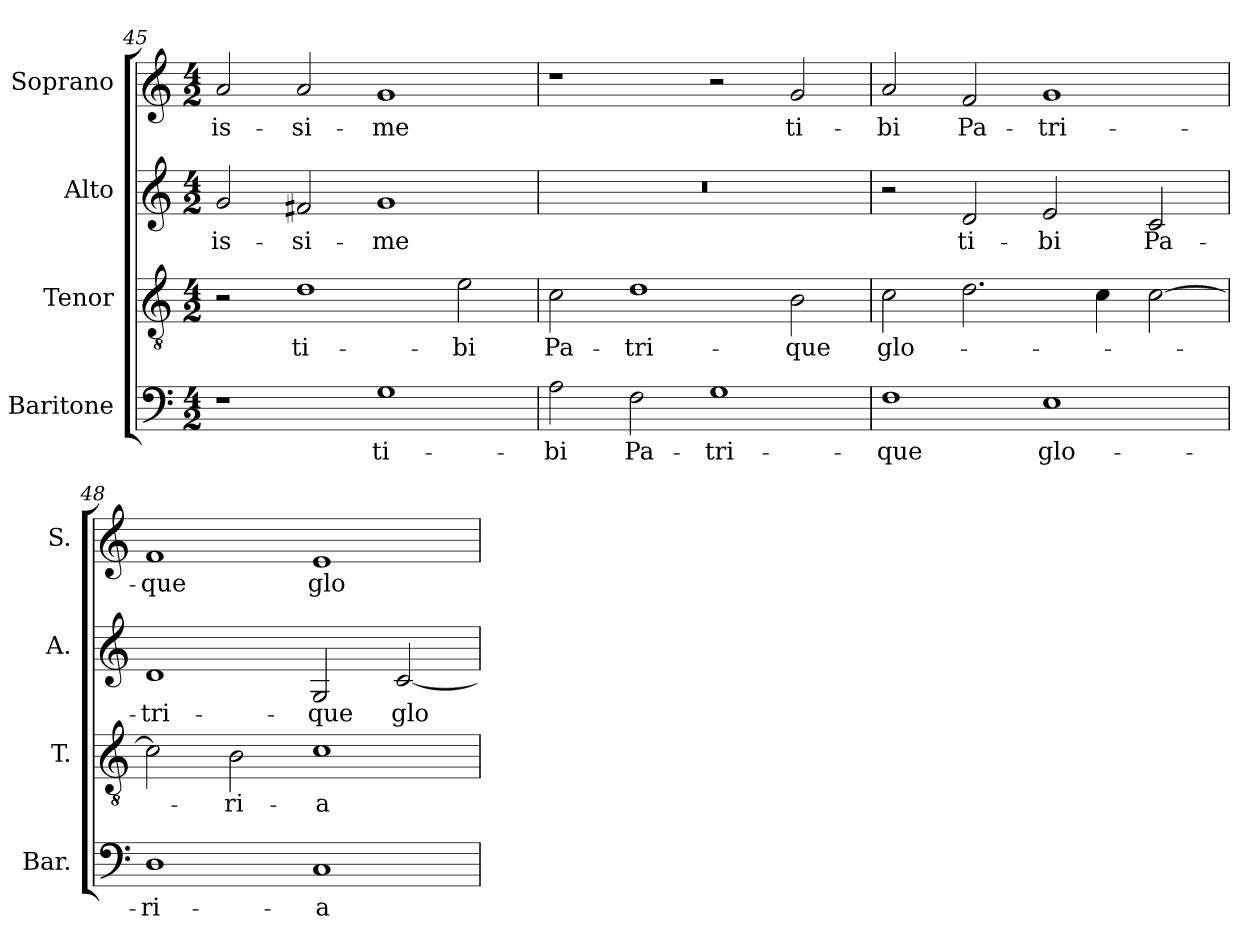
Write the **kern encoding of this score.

**kern	**text	**kern	**text	**kern	**text	**kern	**text
*part4	*part4	*part3	*part3	*part2	*part2	*part1	*part1
*staff4	*staff4	*staff3	*staff3	*staff2	*staff2	*staff1	*staff1
*I"Baritone	*	*I"Tenor	*	*I"Alto	*	*I"Soprano	*
*I'Bar.	*	*I'T.	*	*I'A.	*	*I'S.	*
*clefF4	*	*clefGv2	*	*clefG2	*	*clefG2	*
*	*	*ITrd7c12	*	*	*	*	*
*k[]	*	*k[]	*	*k[]	*	*k[]	*
*C:	*	*C:	*	*C:	*	*C:	*
*M4/2	*	*M4/2	*	*M4/2	*	*M4/2	*
=45	=45	=45	=45	=45	=45	=45	=45
!	!	!	!	!	!LO:LY:b:color=#000000	!	!
!	!	!	!	!	!	!	!LO:LY:b:color=#000000
1r	.	2r	.	2gi/	-is-	2ai/	-is-
!	!	!	!LO:LY:b:color=#000000	!	!	!	!
!	!	!	!	!	!LO:LY:b:color=#000000	!	!
!	!	!	!	!	!	!	!LO:LY:b:color=#000000
.	.	1Di	ti-	2f#Xi/	-si-	2ai/	-si-
!	!LO:LY:b:color=#000000	!	!	!	!	!	!
!	!	!	!	!	!LO:LY:b:color=#000000	!	!
!	!	!	!	!	!	!	!LO:LY:b:color=#000000
1Gi	ti-	.	.	1gi	-me	1gi	-me
!	!	!	!LO:LY:b:color=#000000	!	!	!	!
.	.	2Ei\	-bi	.	.	.	.
=46	=46	=46	=46	=46	=46	=46	=46
!	!LO:LY:b:color=#000000	!	!	!	!	!	!
!	!	!	!LO:LY:b:color=#000000	!LO:N:vis=1	!	!	!
2Ai\	-bi	2Ci\	Pa-	0r	.	1r	.
!	!LO:LY:b:color=#000000	!	!	!	!	!	!
!	!	!	!LO:LY:b:color=#000000	!	!	!	!
2Fi\	Pa-	1Di	-tri-	.	.	.	.
!	!LO:LY:b:color=#000000	!	!	!	!	!	!
1Gi	-tri-	.	.	.	.	2r	.
!	!	!	!LO:LY:b:color=#000000	!	!	!	!
!	!	!	!	!	!	!	!LO:LY:b:color=#000000
.	.	2BBi\	-que	.	.	2gi/	ti-
=47	=47	=47	=47	=47	=47	=47	=47
!	!LO:LY:b:color=#000000	!	!	!	!	!	!
!	!	!	!LO:LY:b:color=#000000	!	!	!	!
!	!	!	!	!	!	!	!LO:LY:b:color=#000000
1Fi	-que	2Ci\	glo-	2r	.	2ai/	-bi
!	!	!	!	!	!LO:LY:b:color=#000000	!	!
!	!	!	!	!	!	!	!LO:LY:b:color=#000000
.	.	2.Di\	.	2di/	ti-	2fi/	Pa-
!	!LO:LY:b:color=#000000	!	!	!	!	!	!
!	!	!	!	!	!LO:LY:b:color=#000000	!	!
!	!	!	!	!	!	!	!LO:LY:b:color=#000000
1Ei	glo-	.	.	2ei/	-bi	1gi	-tri-
.	.	4Ci\	.	.	.	.	.
!	!	!	!	!	!LO:LY:b:color=#000000	!	!
.	.	[2Ci\	.	2ci/	Pa-	.	.
!!LO:LB:g=z
=48	=48	=48	=48	=48	=48	=48	=48
!	!LO:LY:b:color=#000000	!	!	!	!	!	!
!	!	!	!	!	!LO:LY:b:color=#000000	!	!
!	!	!	!	!	!	!	!LO:LY:b:color=#000000
1Di	-ri-	2Ci\]	.	1di	-tri-	1fi	-que
!	!	!	!LO:LY:b:color=#000000	!	!	!	!
.	.	2BBi\	-ri-	.	.	.	.
!	!LO:LY:b:color=#000000	!	!	!	!	!	!
!	!	!	!LO:LY:b:color=#000000	!	!	!	!
!	!	!	!	!	!LO:LY:b:color=#000000	!	!
!	!	!	!	!	!	!	!LO:LY:b:color=#000000
1Ci	-a	1Ci	-a	2Gi/	-que	1ei	glo-
!	!	!	!	!	!LO:LY:b:color=#000000	!	!
.	.	.	.	[2ci/	glo-	.	.
=	=	=	=	=	=	=	=
*-	*-	*-	*-	*-	*-	*-	*-
